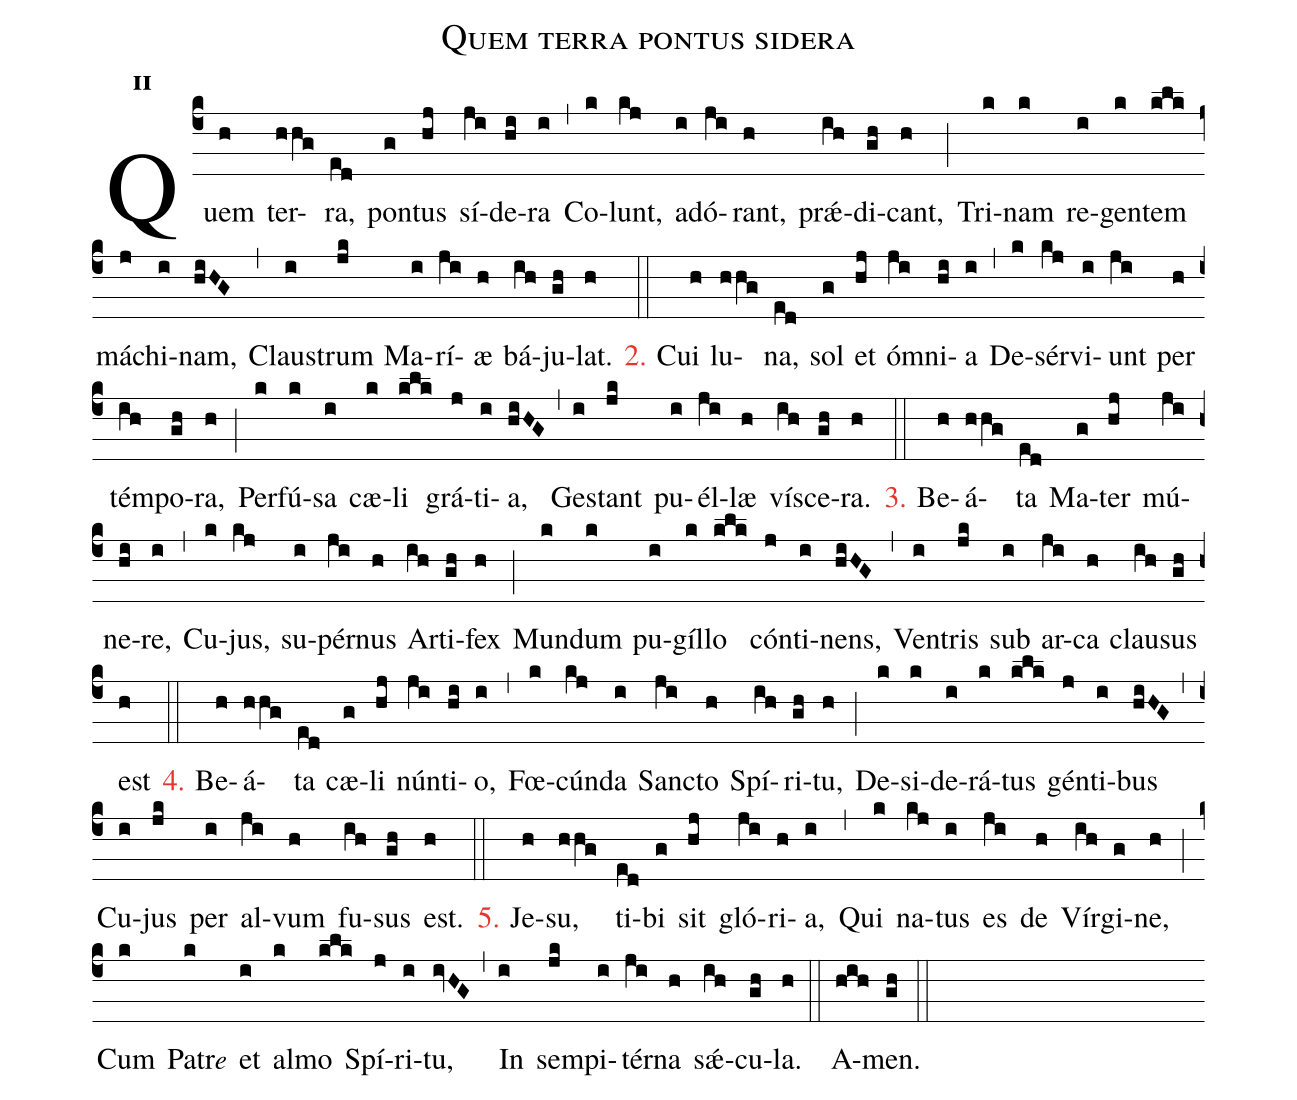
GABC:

name:Quem terra pontus sidera;
office-part:hy;
mode:2;
%%
initial-style: 1;
name: Quem terra pontus sidera;
mode:2;
office-part: Hymnus;
annotation: Hymn.;
annotation: ii;
nabc-lines:1;
%%
(c4) Quem(h) ter(hhg)ra,(ed) pon(g)tus(hj) sí(ji)de(hi)ra(i) (,)
Co(k)lunt,(kj) ad(i)ó(ji)rant,(h) prǽ(ih)di(gh)cant,(h) (;)
Tri(k)nam(k) re(i)gen(k)tem(klk) má(j)chi(i)nam,(hiHG) (,)
Claus(i)trum(jk) Ma(i)rí(ji)æ(h) bá(ih)ju(gh)lat.(h) (::)

<c>2.</c> Cui(h) lu(hhg)na,(ed) sol(g) et(hj) óm(ji)ni(hi)a(i) (,)
De(k)sér(kj)vi(i)unt(ji) per(h) tém(ih)po(gh)ra,(h) (;)
Per(k)fú(k)sa(i) cæ(k)li(klk) grá(j)ti(i)a,(hiHG) (,)
Ges(i)tant(jk) pu(i)él(ji)læ(h) ví(ih)sce(gh)ra.(h) (::)

<c>3.</c> Be(h)á(hhg)ta(ed) Ma(g)ter(hj) mú(ji)ne(hi)re,(i) (,)
Cu(k)jus,(kj) su(i)pér(ji)nus(h) Ar(ih)ti(gh)fex(h) (;)
Mun(k)dum(k) pu(i)gíl(k)lo(klk) cón(j)ti(i)nens,(hiHG) (,)
Ven(i)tris(jk) sub(i) ar(ji)ca(h) clau(ih)sus(gh) est(h) (::)

<c>4.</c> Be(h)á(hhg)ta(ed) cæ(g)li(hj) nún(ji)ti(hi)o,(i) (,)
Fœ(k)cún(kj)da(i) Sanc(ji)to(h) Spí(ih)ri(gh)tu,(h) (;)
De(k)si(k)de(i)rá(k)tus(klk) gén(j)ti(i)bus(hiHG) (,)
Cu(i)jus(jk) per(i) al(ji)vum(h) fu(ih)sus(gh) est.(h) (::)

<c>5.</c> Je(h)su,(hhg) ti(ed)bi(g) sit(hj) gló(ji)ri(h)a,(i) (,)
Qui(k) na(kj)tus(i) es(ji) de(h) Vír(ih)gi(g)ne,(h) (;)
Cum(k) Patr<e>e</e>(k) et(i) al(k)mo(klk) Spí(j)ri(i)tu,(ivHG) (,)
In(i) sem(jk)pi(i)tér(ji)na(h) sǽ(ih)cu(gh)la.(h) (::)

A(hih)men.(gh) (::)
